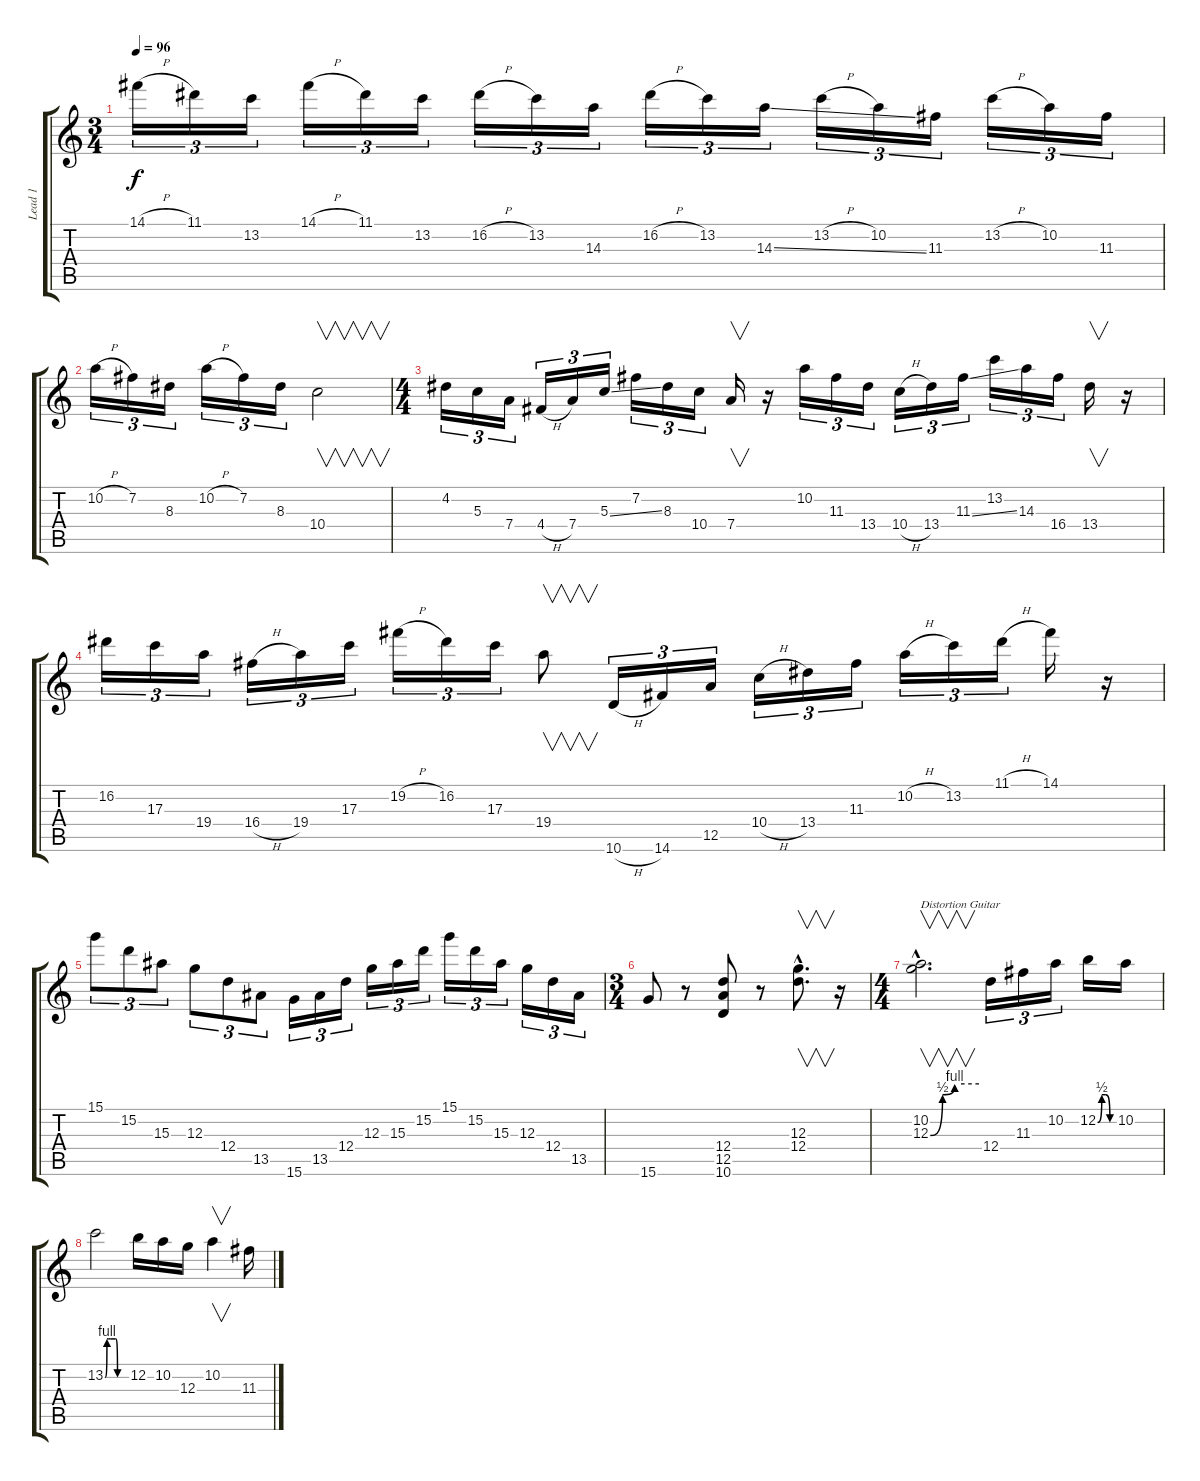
\track ("Lead 1" "Lead 1") {instrument electricguitarmuted}
\staff {score tabs}
\tuning (E4 B3 G3 D3 A2 E2) {hide}
\ts (3 4)
\tempo 96
\clef g2
\ks c
14.1{h}.16{tu (3 2) dy f} 11.1.16{tu (3 2)} 13.2.16{tu (3 2)} 14.1{h}.16{tu (3 2)} 11.1.16{tu (3 2)} 13.2.16{tu (3 2)} 16.2{h}.16{tu (3 2)} 13.2.16{tu (3 2)} 14.3.16{tu (3 2)} 16.2{h}.16{tu (3 2)} 13.2.16{tu (3 2)} 14.3{ss}.16{tu (3 2)} 13.2{h}.16{tu (3 2)} 10.2.16{tu (3 2)} 11.3.16{tu (3 2)} 13.2{h}.16{tu (3 2)} 10.2.16{tu (3 2)} 11.3.16{tu (3 2)} |
10.2{h}.16{tu (3 2)} 7.2.16{tu (3 2)} 8.3.16{tu (3 2)} 10.2{h}.16{tu (3 2)} 7.2.16{tu (3 2)} 8.3.16{tu (3 2)} 10.4.2{v} |
\ts (4 4)
4.2.16{tu (3 2)} 5.3.16{tu (3 2)} 7.4.16{tu (3 2)} 4.4{h}.16{tu (3 2)} 7.4.16{tu (3 2)} 5.3{ss}.16{tu (3 2)} 7.2.16{tu (3 2)} 8.3.16{tu (3 2)} 10.4.16{tu (3 2)} 7.4.16{v} r.16 10.2.16{tu (3 2)} 11.3.16{tu (3 2)} 13.4.16{tu (3 2)} 10.4{h}.16{tu (3 2)} 13.4.16{tu (3 2)} 11.3{ss}.16{tu (3 2)} 13.2.16{tu (3 2)} 14.3.16{tu (3 2)} 16.4.16{tu (3 2)} 13.4.16{v} r.16 |
16.2.16{tu (3 2)} 17.3.16{tu (3 2)} 19.4.16{tu (3 2)} 16.4{h}.16{tu (3 2)} 19.4.16{tu (3 2)} 17.3.16{tu (3 2)} 19.2{h}.16{tu (3 2)} 16.2.16{tu (3 2)} 17.3.16{tu (3 2)} 19.4.8{v} 10.6{h}.16{tu (3 2)} 14.6.16{tu (3 2)} 12.5.16{tu (3 2)} 10.4{h}.16{tu (3 2)} 13.4.16{tu (3 2)} 11.3.16{tu (3 2)} 10.2{h}.16{tu (3 2)} 13.2.16{tu (3 2)} 11.1{h}.16{tu (3 2)} 14.1.16 r.16 |
15.1.8{tu (3 2) instrument electricguitarmuted} 15.2.8{tu (3 2)} 15.3.8{tu (3 2)} 12.3.8{tu (3 2)} 12.4.8{tu (3 2)} 13.5.8{tu (3 2)} 15.6.16{tu (3 2)} 13.5.16{tu (3 2)} 12.4.16{tu (3 2)} 12.3.16{tu (3 2)} 15.3.16{tu (3 2)} 15.2.16{tu (3 2)} 15.1.16{tu (3 2)} 15.2.16{tu (3 2)} 15.3.16{tu (3 2)} 12.3.16{tu (3 2)} 12.4.16{tu (3 2)} 13.5.16{tu (3 2)} |
\ts (3 4)
15.6.8 r.8 (12.4 12.5 10.6).8 r.8 (12.3{hac} 12.4{hac}).8{v d} r.16 |
\ts (4 4)
(10.2{hac} 12.3{be (custom 0 0 15 2 30 4 60 4) hac}).2{v d txt "Distortion Guitar" instrument distortionguitar} 12.4.16{tu (3 2)} 11.3.16{tu (3 2)} 10.2.16{tu (3 2)} 12.2{be (custom 0 0 15 2 30 2 45 0 60 0)}.16 10.2.16 |
13.2{be (custom 0 0 5 4 10 4 15 4 30 4 35 0 40 0 45 0 50 0 60 0)}.2 12.2.16 10.2.16 12.3.16 10.2.4{v} 11.3{ss}.16
